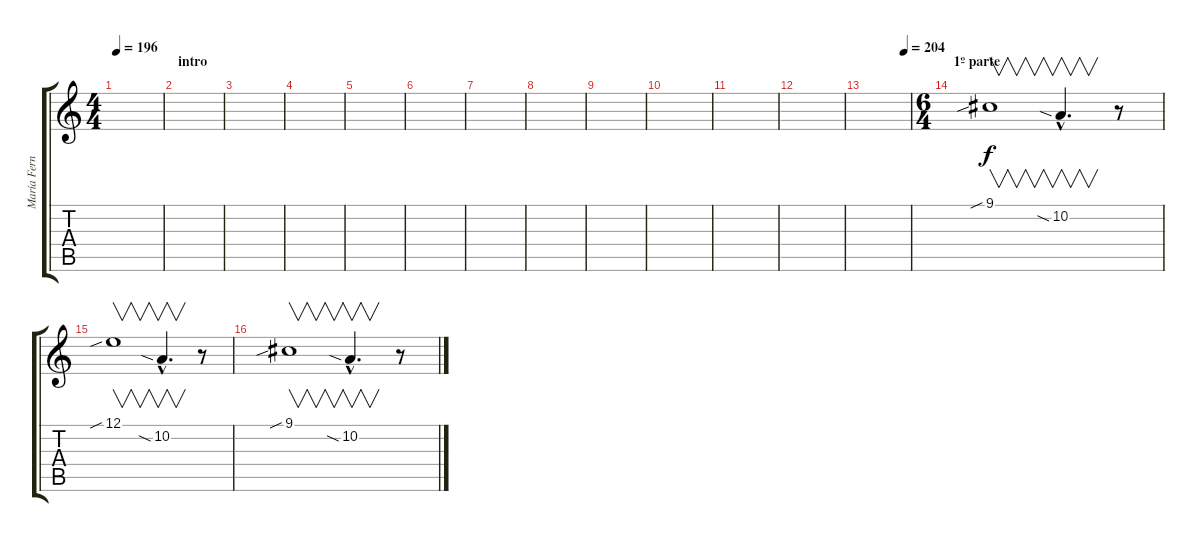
\track ("María Fernanda (voz)" "María Fern") {instrument lead3calliope}
\staff {score tabs}
\tuning (E4 B3 G3 D3 A2 E2) {hide}
\ts (4 4)
\tempo 196
\clef g2
\ks c
|
\section ("" "intro")
|
|
|
|
|
|
|
|
|
|
|
\tempo (204 0.875)
|
\ts (6 4)
\section ("" "1º parte")
9.1{sib}.1{v} 10.2{sia hac}.4{v d} r.8 |
12.1{sib}.1{v} 10.2{sia hac}.4{v d} r.8 |
9.1{sib}.1{v} 10.2{sia hac}.4{v d} r.8
